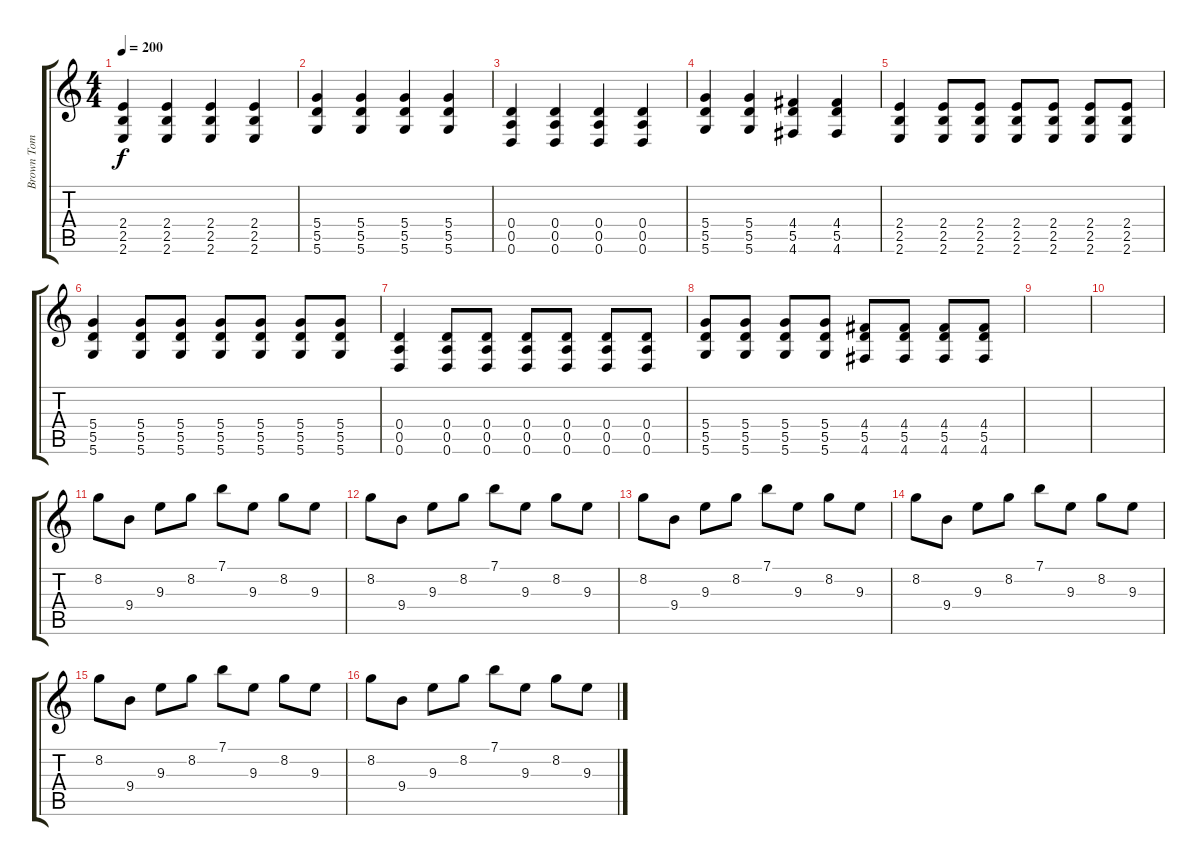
\track ("Brown Tom" "Brown Tom") {instrument electricguitarclean}
\staff {score tabs}
\tuning (E4 B3 G3 D3 A2 D2) {hide}
\ts (4 4)
\tempo 200
\clef g2
\ks c
(2.4 2.5 2.6).4{dy f} (2.4 2.5 2.6).4 (2.4 2.5 2.6).4 (2.4 2.5 2.6).4 |
(5.4 5.5 5.6).4 (5.4 5.5 5.6).4 (5.4 5.5 5.6).4 (5.4 5.5 5.6).4 |
(0.4 0.5 0.6).4 (0.4 0.5 0.6).4 (0.4 0.5 0.6).4 (0.4 0.5 0.6).4 |
(5.4 5.5 5.6).4 (5.4 5.5 5.6).4 (4.4 5.5 4.6).4 (4.4 5.5 4.6).4 |
(2.4 2.5 2.6).4{instrument distortionguitar} (2.4 2.5 2.6).8 (2.4 2.5 2.6).8 (2.4 2.5 2.6).8 (2.4 2.5 2.6).8 (2.4 2.5 2.6).8 (2.4 2.5 2.6).8 |
(5.4 5.5 5.6).4 (5.4 5.5 5.6).8 (5.4 5.5 5.6).8 (5.4 5.5 5.6).8 (5.4 5.5 5.6).8 (5.4 5.5 5.6).8 (5.4 5.5 5.6).8 |
(0.4 0.5 0.6).4 (0.4 0.5 0.6).8 (0.4 0.5 0.6).8 (0.4 0.5 0.6).8 (0.4 0.5 0.6).8 (0.4 0.5 0.6).8 (0.4 0.5 0.6).8 |
(5.4 5.5 5.6).8 (5.4 5.5 5.6).8 (5.4 5.5 5.6).8 (5.4 5.5 5.6).8 (4.4 5.5 4.6).8 (4.4 5.5 4.6).8 (4.4 5.5 4.6).8 (4.4 5.5 4.6).8 |
|
|
8.2.8{instrument electricguitarclean} 9.4.8 9.3.8 8.2.8 7.1.8 9.3.8 8.2.8 9.3.8 |
8.2.8 9.4.8 9.3.8 8.2.8 7.1.8 9.3.8 8.2.8 9.3.8 |
8.2.8 9.4.8 9.3.8 8.2.8 7.1.8 9.3.8 8.2.8 9.3.8 |
8.2.8 9.4.8 9.3.8 8.2.8 7.1.8 9.3.8 8.2.8 9.3.8 |
8.2.8 9.4.8 9.3.8 8.2.8 7.1.8 9.3.8 8.2.8 9.3.8 |
8.2.8 9.4.8 9.3.8 8.2.8 7.1.8 9.3.8 8.2.8 9.3.8
